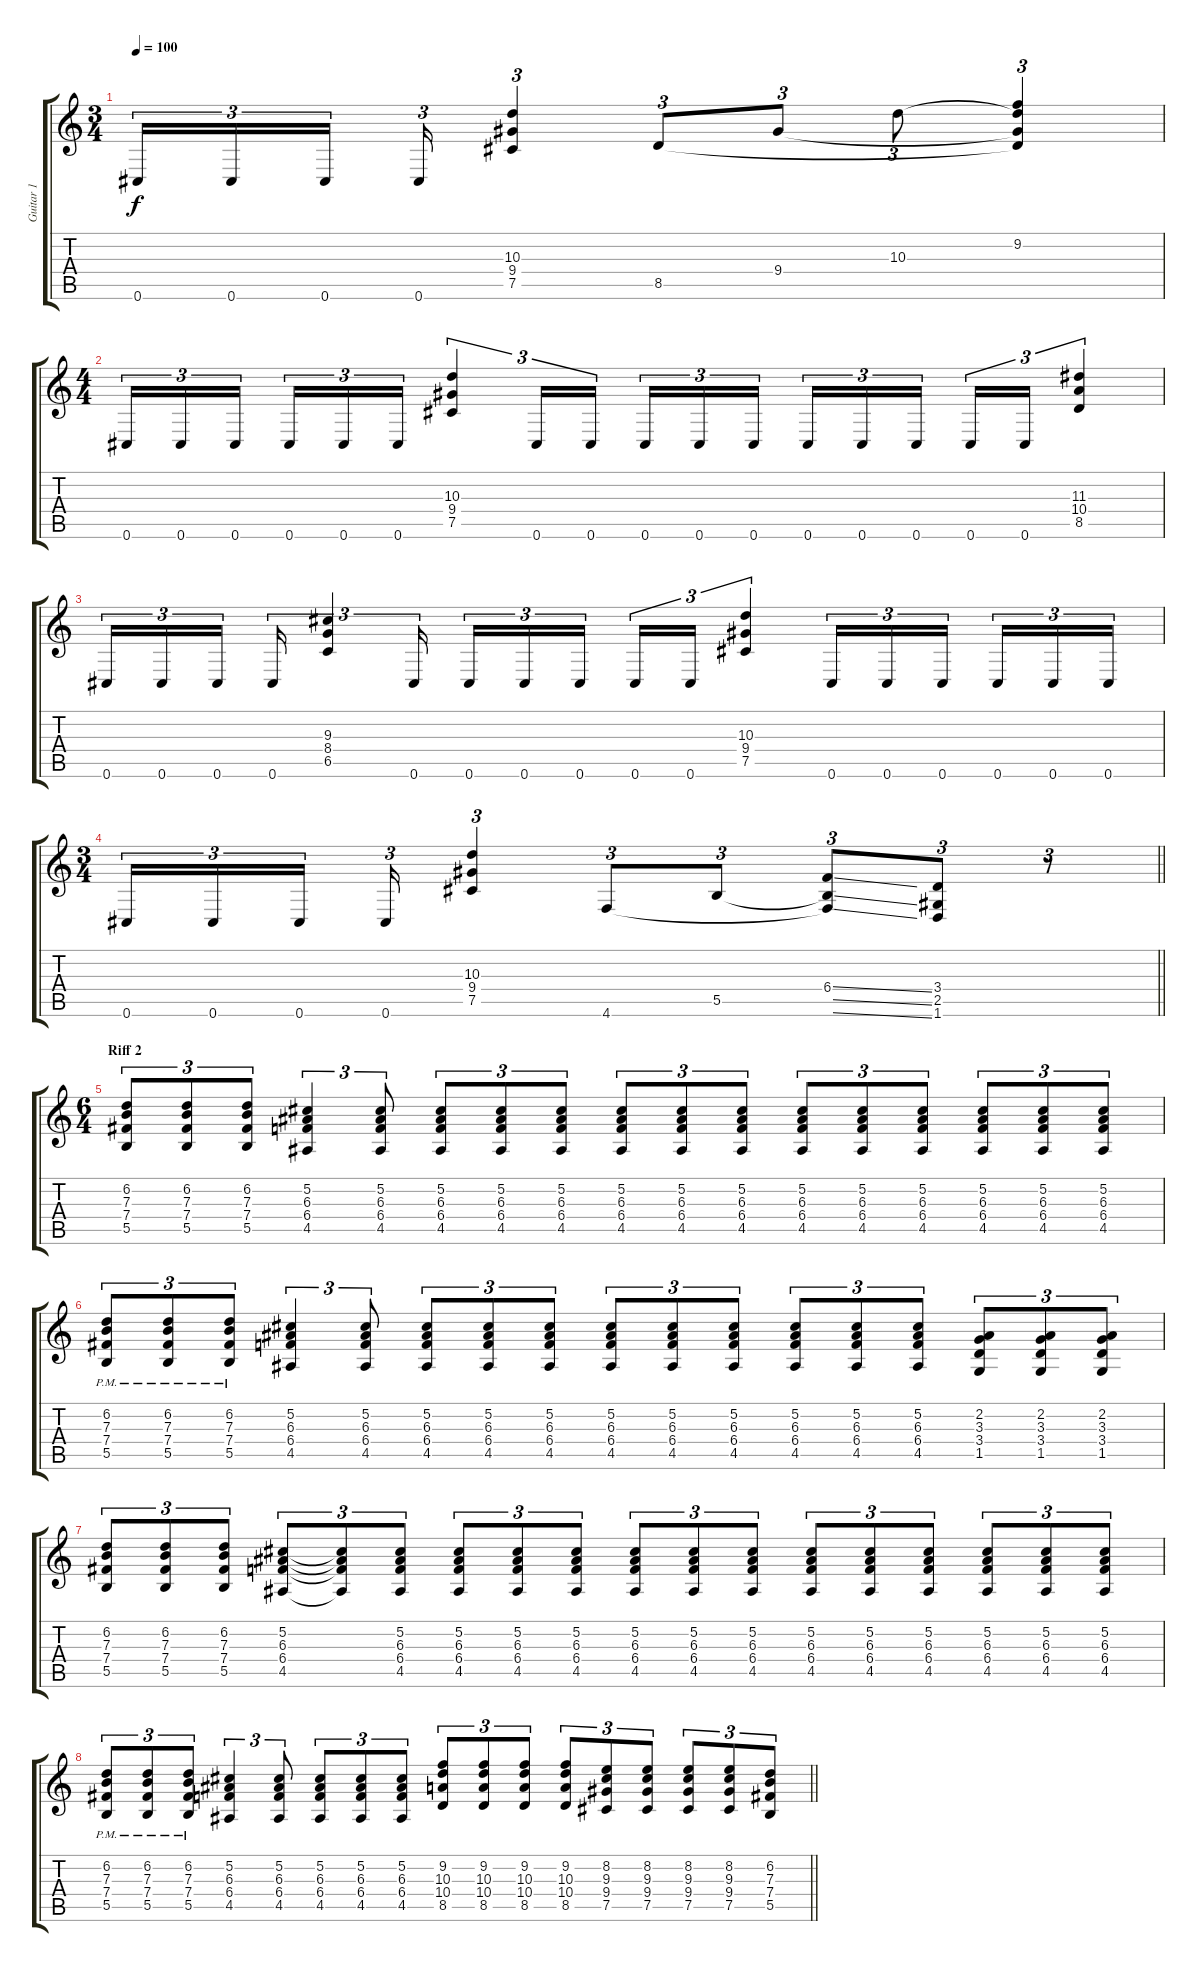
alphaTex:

\track ("Guitar 1" "Guitar 1") {instrument distortionguitar}
\staff {score tabs}
\tuning (Db4 Ab3 E3 B2 Gb2 Db2) {hide}
\ts (3 4)
\tempo 100
\clef g2
\ks c
0.6.16{tu (3 2) dy f} 0.6.16{tu (3 2)} 0.6.16{tu (3 2) beam splitsecondary} 0.6.16{tu (3 2)} (10.3 9.4 7.5).4{tu (3 2)} 8.5.8{tu (3 2)} 9.4.8{tu (3 2)} 10.3.8{tu (3 2)} (9.2 10.3{t} 9.4{t} 8.5{t}).4{tu (3 2)} |
\ts (4 4)
0.6.16{tu (3 2)} 0.6.16{tu (3 2)} 0.6.16{tu (3 2) beam splitsecondary} 0.6.16{tu (3 2)} 0.6.16{tu (3 2)} 0.6.16{tu (3 2)} (10.3 9.4 7.5).4{tu (3 2)} 0.6.16{tu (3 2)} 0.6.16{tu (3 2)} 0.6.16{tu (3 2)} 0.6.16{tu (3 2)} 0.6.16{tu (3 2) beam splitsecondary} 0.6.16{tu (3 2)} 0.6.16{tu (3 2)} 0.6.16{tu (3 2)} 0.6.16{tu (3 2)} 0.6.16{tu (3 2)} (11.3 10.4 8.5).4{tu (3 2)} |
0.6.16{tu (3 2)} 0.6.16{tu (3 2)} 0.6.16{tu (3 2) beam splitsecondary} 0.6.16{tu (3 2)} (9.3 8.4 6.5).4{tu (3 2)} 0.6.16{tu (3 2) beam splitsecondary} 0.6.16{tu (3 2)} 0.6.16{tu (3 2)} 0.6.16{tu (3 2)} 0.6.16{tu (3 2)} 0.6.16{tu (3 2)} (10.3 9.4 7.5).4{tu (3 2)} 0.6.16{tu (3 2)} 0.6.16{tu (3 2)} 0.6.16{tu (3 2) beam splitsecondary} 0.6.16{tu (3 2)} 0.6.16{tu (3 2)} 0.6.16{tu (3 2)} |
\ts (3 4)
\barLineRight lightlight
0.6.16{tu (3 2)} 0.6.16{tu (3 2)} 0.6.16{tu (3 2) beam splitsecondary} 0.6.16{tu (3 2)} (10.3 9.4 7.5).4{tu (3 2)} 4.6.8{tu (3 2)} 5.5.8{tu (3 2)} (6.4{ss} 5.5{ss t} 4.6{ss t}).8{tu (3 2)} (3.4 2.5 1.6).8{tu (3 2)} r.8{tu (3 2)} |
\ts (6 4)
\section ("" "Riff 2")
(6.2 7.3 7.4 5.5).8{tu (3 2)} (6.2 7.3 7.4 5.5).8{tu (3 2)} (6.2 7.3 7.4 5.5).8{tu (3 2)} (5.2 6.3 6.4 4.5).4{tu (3 2)} (5.2 6.3 6.4 4.5).8{tu (3 2)} (5.2 6.3 6.4 4.5).8{tu (3 2)} (5.2 6.3 6.4 4.5).8{tu (3 2)} (5.2 6.3 6.4 4.5).8{tu (3 2)} (5.2 6.3 6.4 4.5).8{tu (3 2)} (5.2 6.3 6.4 4.5).8{tu (3 2)} (5.2 6.3 6.4 4.5).8{tu (3 2)} (5.2 6.3 6.4 4.5).8{tu (3 2)} (5.2 6.3 6.4 4.5).8{tu (3 2)} (5.2 6.3 6.4 4.5).8{tu (3 2)} (5.2 6.3 6.4 4.5).8{tu (3 2)} (5.2 6.3 6.4 4.5).8{tu (3 2)} (5.2 6.3 6.4 4.5).8{tu (3 2)} |
(6.2{pm} 7.3{pm} 7.4{pm} 5.5{pm}).8{tu (3 2)} (6.2{pm} 7.3{pm} 7.4{pm} 5.5{pm}).8{tu (3 2)} (6.2{pm} 7.3{pm} 7.4{pm} 5.5{pm}).8{tu (3 2)} (5.2 6.3 6.4 4.5).4{tu (3 2)} (5.2 6.3 6.4 4.5).8{tu (3 2)} (5.2 6.3 6.4 4.5).8{tu (3 2)} (5.2 6.3 6.4 4.5).8{tu (3 2)} (5.2 6.3 6.4 4.5).8{tu (3 2)} (5.2 6.3 6.4 4.5).8{tu (3 2)} (5.2 6.3 6.4 4.5).8{tu (3 2)} (5.2 6.3 6.4 4.5).8{tu (3 2)} (5.2 6.3 6.4 4.5).8{tu (3 2)} (5.2 6.3 6.4 4.5).8{tu (3 2)} (5.2 6.3 6.4 4.5).8{tu (3 2)} (2.2 3.3 3.4 1.5).8{tu (3 2)} (2.2 3.3 3.4 1.5).8{tu (3 2)} (2.2 3.3 3.4 1.5).8{tu (3 2)} |
(6.2 7.3 7.4 5.5).8{tu (3 2)} (6.2 7.3 7.4 5.5).8{tu (3 2)} (6.2 7.3 7.4 5.5).8{tu (3 2)} (5.2 6.3 6.4 4.5).8{tu (3 2)} (5.2{t} 6.3{t} 6.4{t} 4.5{t}).8{tu (3 2)} (5.2 6.3 6.4 4.5).8{tu (3 2)} (5.2 6.3 6.4 4.5).8{tu (3 2)} (5.2 6.3 6.4 4.5).8{tu (3 2)} (5.2 6.3 6.4 4.5).8{tu (3 2)} (5.2 6.3 6.4 4.5).8{tu (3 2)} (5.2 6.3 6.4 4.5).8{tu (3 2)} (5.2 6.3 6.4 4.5).8{tu (3 2)} (5.2 6.3 6.4 4.5).8{tu (3 2)} (5.2 6.3 6.4 4.5).8{tu (3 2)} (5.2 6.3 6.4 4.5).8{tu (3 2)} (5.2 6.3 6.4 4.5).8{tu (3 2)} (5.2 6.3 6.4 4.5).8{tu (3 2)} (5.2 6.3 6.4 4.5).8{tu (3 2)} |
\barLineRight lightlight
(6.2{pm} 7.3{pm} 7.4{pm} 5.5{pm}).8{tu (3 2)} (6.2{pm} 7.3{pm} 7.4{pm} 5.5{pm}).8{tu (3 2)} (6.2{pm} 7.3{pm} 7.4{pm} 5.5{pm}).8{tu (3 2)} (5.2 6.3 6.4 4.5).4{tu (3 2)} (5.2 6.3 6.4 4.5).8{tu (3 2)} (5.2 6.3 6.4 4.5).8{tu (3 2)} (5.2 6.3 6.4 4.5).8{tu (3 2)} (5.2 6.3 6.4 4.5).8{tu (3 2)} (9.2 10.3 10.4 8.5).8{tu (3 2)} (9.2 10.3 10.4 8.5).8{tu (3 2)} (9.2 10.3 10.4 8.5).8{tu (3 2)} (9.2 10.3 10.4 8.5).8{tu (3 2)} (8.2 9.3 9.4 7.5).8{tu (3 2)} (8.2 9.3 9.4 7.5).8{tu (3 2)} (8.2 9.3 9.4 7.5).8{tu (3 2)} (8.2 9.3 9.4 7.5).8{tu (3 2)} (6.2 7.3 7.4 5.5).8{tu (3 2)}
